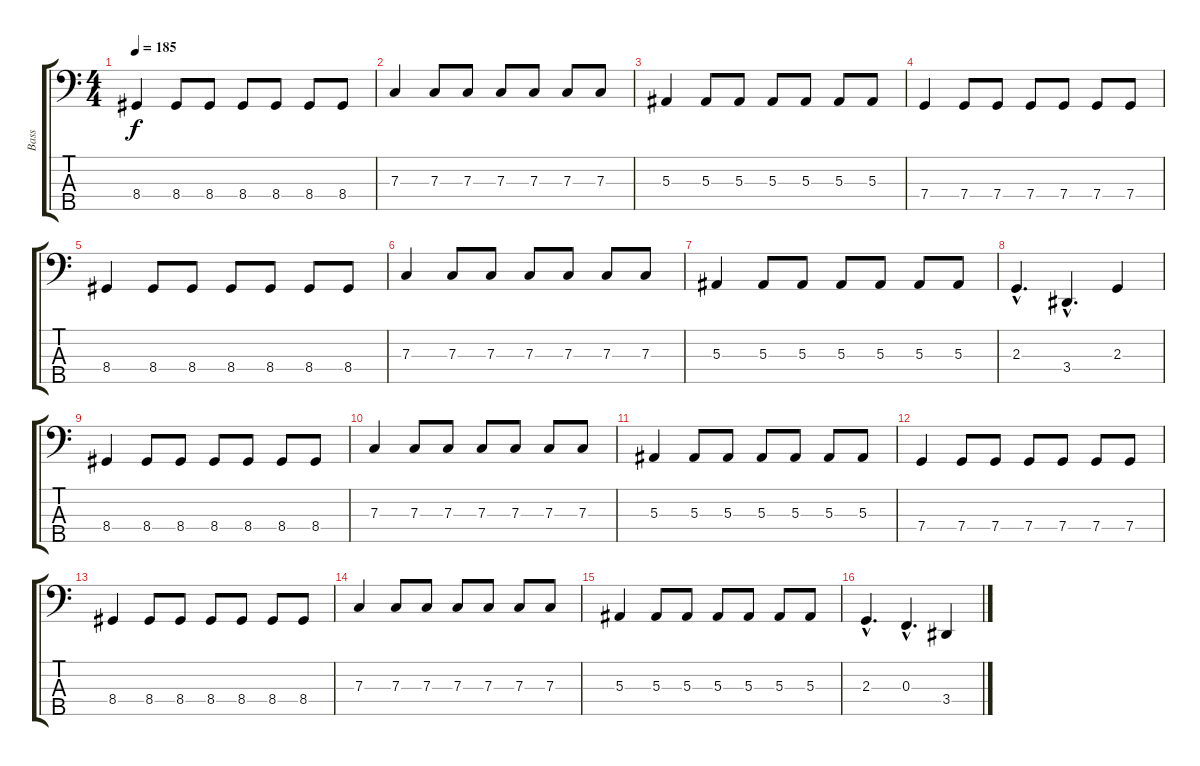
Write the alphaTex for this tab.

\track ("Bass" "Bass") {instrument electricbassfinger}
\staff {score tabs}
\tuning (Eb2 Bb1 F1 C1 G0) {hide}
\ts (4 4)
\tempo 185
\clef f4
\ks c
8.4.4{dy f} 8.4.8 8.4.8 8.4.8 8.4.8 8.4.8 8.4.8 |
7.3.4 7.3.8 7.3.8 7.3.8 7.3.8 7.3.8 7.3.8 |
5.3.4 5.3.8 5.3.8 5.3.8 5.3.8 5.3.8 5.3.8 |
7.4.4 7.4.8 7.4.8 7.4.8 7.4.8 7.4.8 7.4.8 |
8.4.4 8.4.8 8.4.8 8.4.8 8.4.8 8.4.8 8.4.8 |
7.3.4 7.3.8 7.3.8 7.3.8 7.3.8 7.3.8 7.3.8 |
5.3.4 5.3.8 5.3.8 5.3.8 5.3.8 5.3.8 5.3.8 |
2.3{hac}.4{d} 3.4{hac}.4{d} 2.3.4 |
8.4.4 8.4.8 8.4.8 8.4.8 8.4.8 8.4.8 8.4.8 |
7.3.4 7.3.8 7.3.8 7.3.8 7.3.8 7.3.8 7.3.8 |
5.3.4 5.3.8 5.3.8 5.3.8 5.3.8 5.3.8 5.3.8 |
7.4.4 7.4.8 7.4.8 7.4.8 7.4.8 7.4.8 7.4.8 |
8.4.4 8.4.8 8.4.8 8.4.8 8.4.8 8.4.8 8.4.8 |
7.3.4 7.3.8 7.3.8 7.3.8 7.3.8 7.3.8 7.3.8 |
5.3.4 5.3.8 5.3.8 5.3.8 5.3.8 5.3.8 5.3.8 |
2.3{hac}.4{d} 0.3{hac}.4{d} 3.4.4
